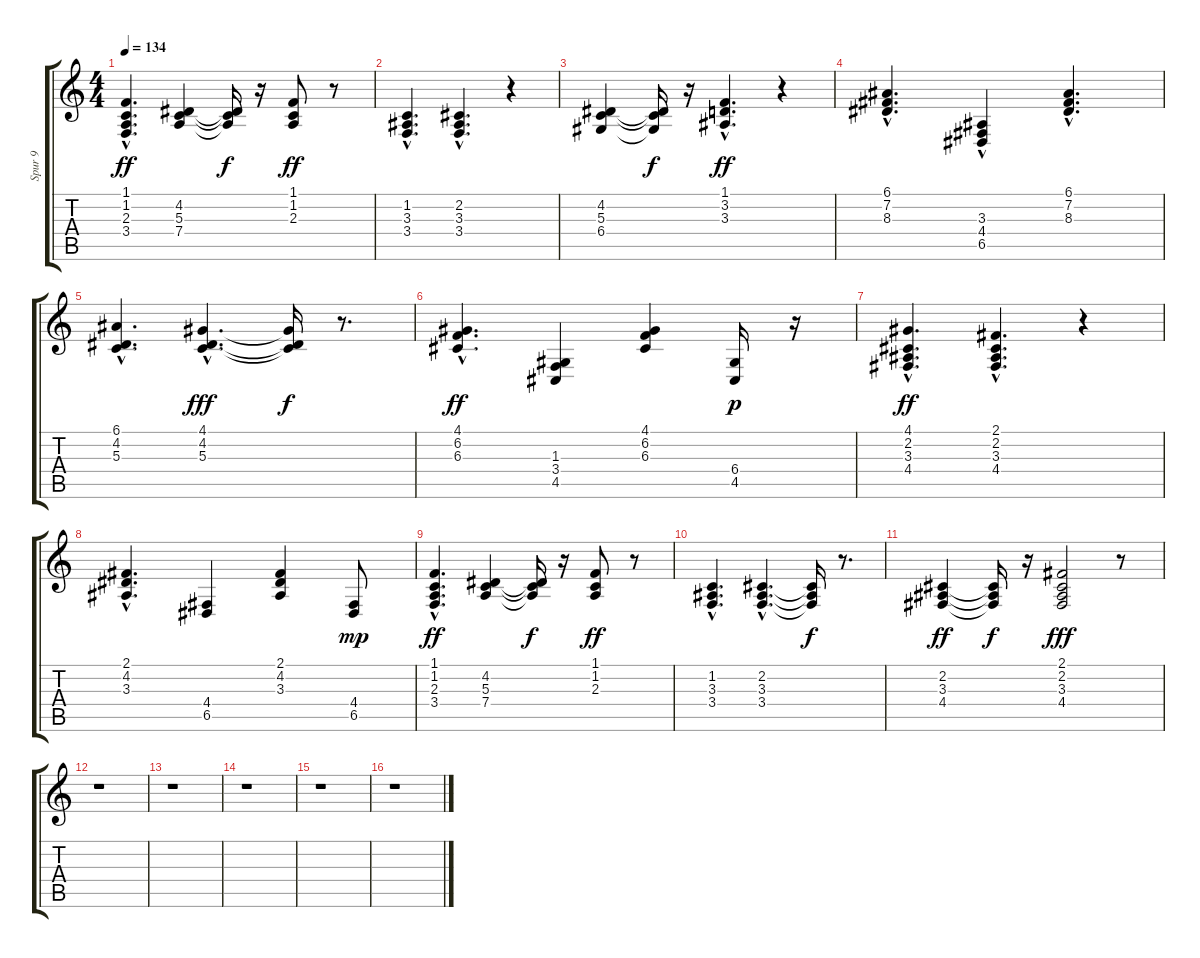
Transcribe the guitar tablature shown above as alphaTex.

\track ("Spur 9" "Spur 9") {instrument electricgrandpiano}
\staff {score tabs}
\tuning (E4 B3 G3 D3 A2 E2) {hide}
\ts (4 4)
\tempo 134
\clef g2
\ks c
(1.1 1.2 2.3 3.4{hac}).4{d dy ff} (4.2 5.3 7.4).4 (4.2{t} 5.3{t} 7.4{t}).16{dy f} r.16 (1.1 1.2 2.3).8{dy ff} r.8 |
(1.2{hac} 3.3 3.4).4{d} (2.2{hac} 3.3{hac} 3.4{hac}).4{d} r.4 |
(4.2 5.3 6.4).4 (4.2{t} 5.3{t} 6.4{t}).16{dy f} r.16 (1.1{hac} 3.2{hac} 3.3{hac}).4{d dy ff} r.4 |
(6.1{hac} 7.2{hac} 8.3{hac}).4{d} (3.3 4.4{hac} 6.5{hac}).4 (6.1{hac} 7.2{hac} 8.3{hac}).4{d} |
(6.1{hac} 4.2 5.3).4{d} (4.1{hac} 4.2{hac} 5.3{hac}).4{d dy fff} (4.1{t} 4.2{t} 5.3{t}).16{dy f} r.8{d} |
(4.1{hac} 6.2{hac} 6.3{hac}).4{d dy ff} (1.3 3.4 4.5).4 (4.1 6.2 6.3).4 (6.4 4.5).16{dy p} r.16 |
(4.1 2.2{hac} 3.3 4.4).4{d dy ff} (2.1{hac} 2.2{hac} 3.3{hac} 4.4{hac}).4{d} r.4 |
(2.1{hac} 4.2{hac} 3.3{hac}).4{d} (4.4 6.5).4 (2.1 4.2 3.3).4 (4.4 6.5).8{dy mp} |
(1.1 1.2 2.3 3.4{hac}).4{d dy ff} (4.2 5.3 7.4).4 (4.2{t} 5.3{t} 7.4{t}).16{dy f} r.16 (1.1 1.2 2.3).8{dy ff} r.8 |
(1.2{hac} 3.3{hac} 3.4).4{d} (2.2{hac} 3.3{hac} 3.4{hac}).4{d} (2.2{t} 3.3{t} 3.4{t}).16{dy f} r.8{d} |
(2.2 3.3 4.4).4{dy ff} (2.2{t} 3.3{t} 4.4{t}).16{dy f} r.16 (2.1 2.2 3.3 4.4).2{dy fff} r.8 |
r.1 |
r.1 |
r.1 |
r.1 |
r.1
